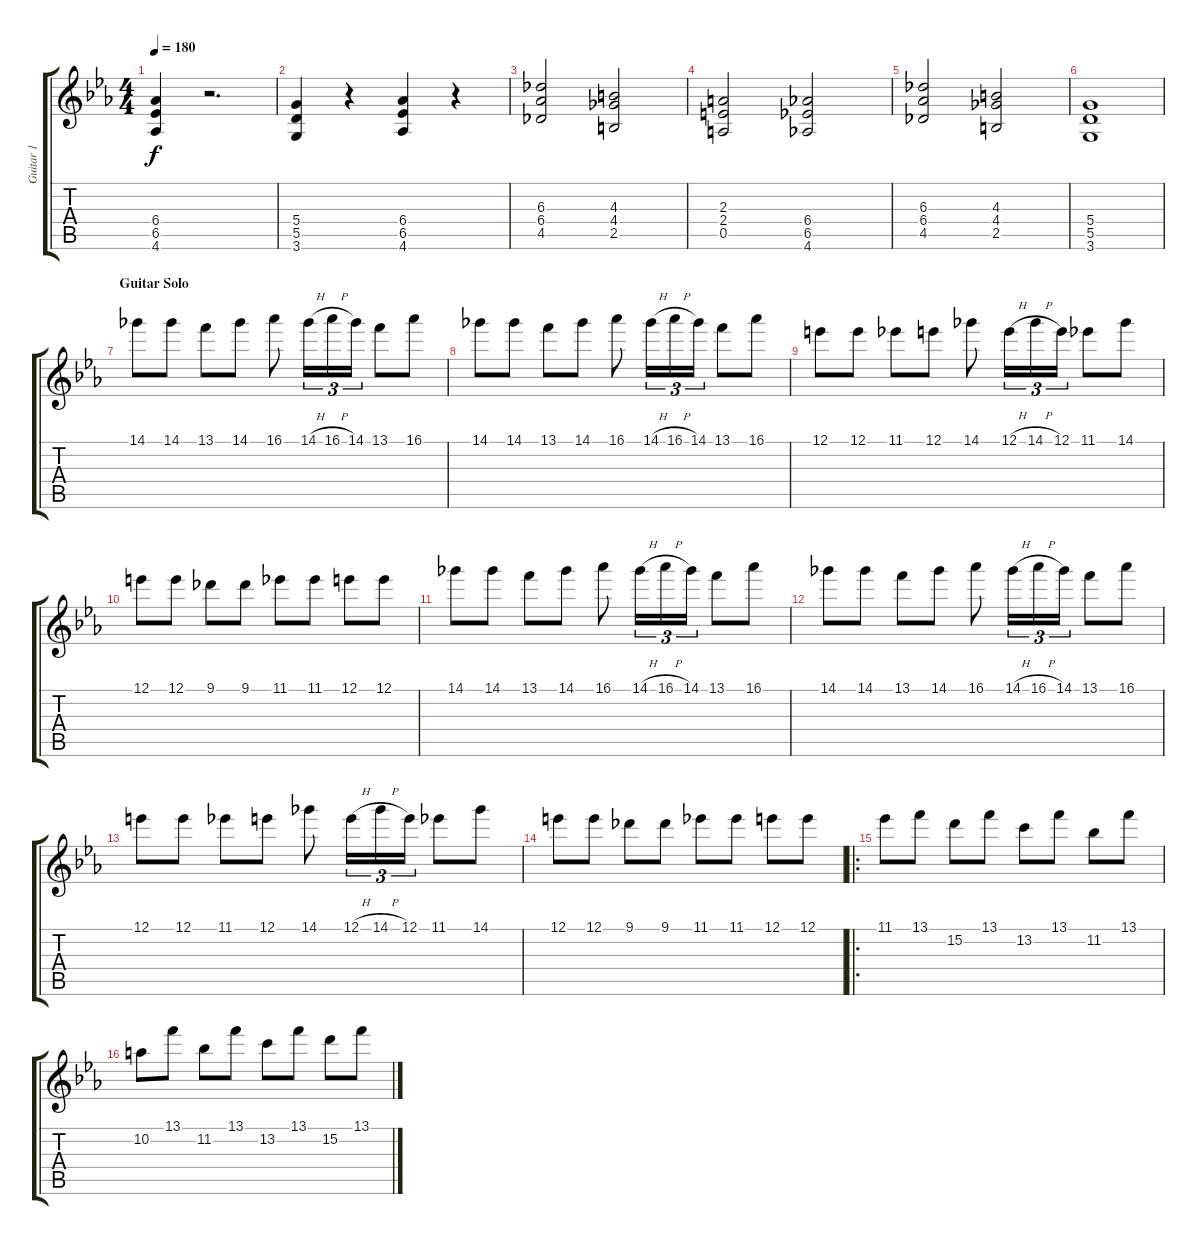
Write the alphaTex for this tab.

\track ("Guitar 1" "Guitar 1") {instrument acousticguitarnylon}
\staff {score tabs}
\tuning (E4 B3 G3 D3 A2 E2) {hide}
\ts (4 4)
\tempo 180
\clef g2
\ks eb
(6.4 6.5 4.6).4{dy f} r.2{d} |
(5.4 5.5 3.6).4 r.4 (6.4 6.5 4.6).4 r.4 |
(6.3 6.4 4.5).2 (4.3 4.4 2.5).2 |
(2.3 2.4 0.5).2 (6.4 6.5 4.6).2 |
(6.3 6.4 4.5).2 (4.3 4.4 2.5).2 |
(5.4 5.5 3.6).1 |
\section ("" "Guitar Solo")
14.1.8 14.1.8 13.1.8 14.1.8 16.1.8 14.1{h}.16{tu (3 2)} 16.1{h}.16{tu (3 2)} 14.1.16{tu (3 2)} 13.1.8 16.1.8 |
14.1.8 14.1.8 13.1.8 14.1.8 16.1.8 14.1{h}.16{tu (3 2)} 16.1{h}.16{tu (3 2)} 14.1.16{tu (3 2)} 13.1.8 16.1.8 |
12.1.8 12.1.8 11.1.8 12.1.8 14.1.8 12.1{h}.16{tu (3 2)} 14.1{h}.16{tu (3 2)} 12.1.16{tu (3 2)} 11.1.8 14.1.8 |
12.1.8 12.1.8 9.1.8 9.1.8 11.1.8 11.1.8 12.1.8 12.1.8 |
14.1.8 14.1.8 13.1.8 14.1.8 16.1.8 14.1{h}.16{tu (3 2)} 16.1{h}.16{tu (3 2)} 14.1.16{tu (3 2)} 13.1.8 16.1.8 |
14.1.8 14.1.8 13.1.8 14.1.8 16.1.8 14.1{h}.16{tu (3 2)} 16.1{h}.16{tu (3 2)} 14.1.16{tu (3 2)} 13.1.8 16.1.8 |
12.1.8 12.1.8 11.1.8 12.1.8 14.1.8 12.1{h}.16{tu (3 2)} 14.1{h}.16{tu (3 2)} 12.1.16{tu (3 2)} 11.1.8 14.1.8 |
12.1.8 12.1.8 9.1.8 9.1.8 11.1.8 11.1.8 12.1.8 12.1.8 |
\ro
11.1.8 13.1.8 15.2.8 13.1.8 13.2.8 13.1.8 11.2.8 13.1.8 |
10.2.8 13.1.8 11.2.8 13.1.8 13.2.8 13.1.8 15.2.8 13.1.8
